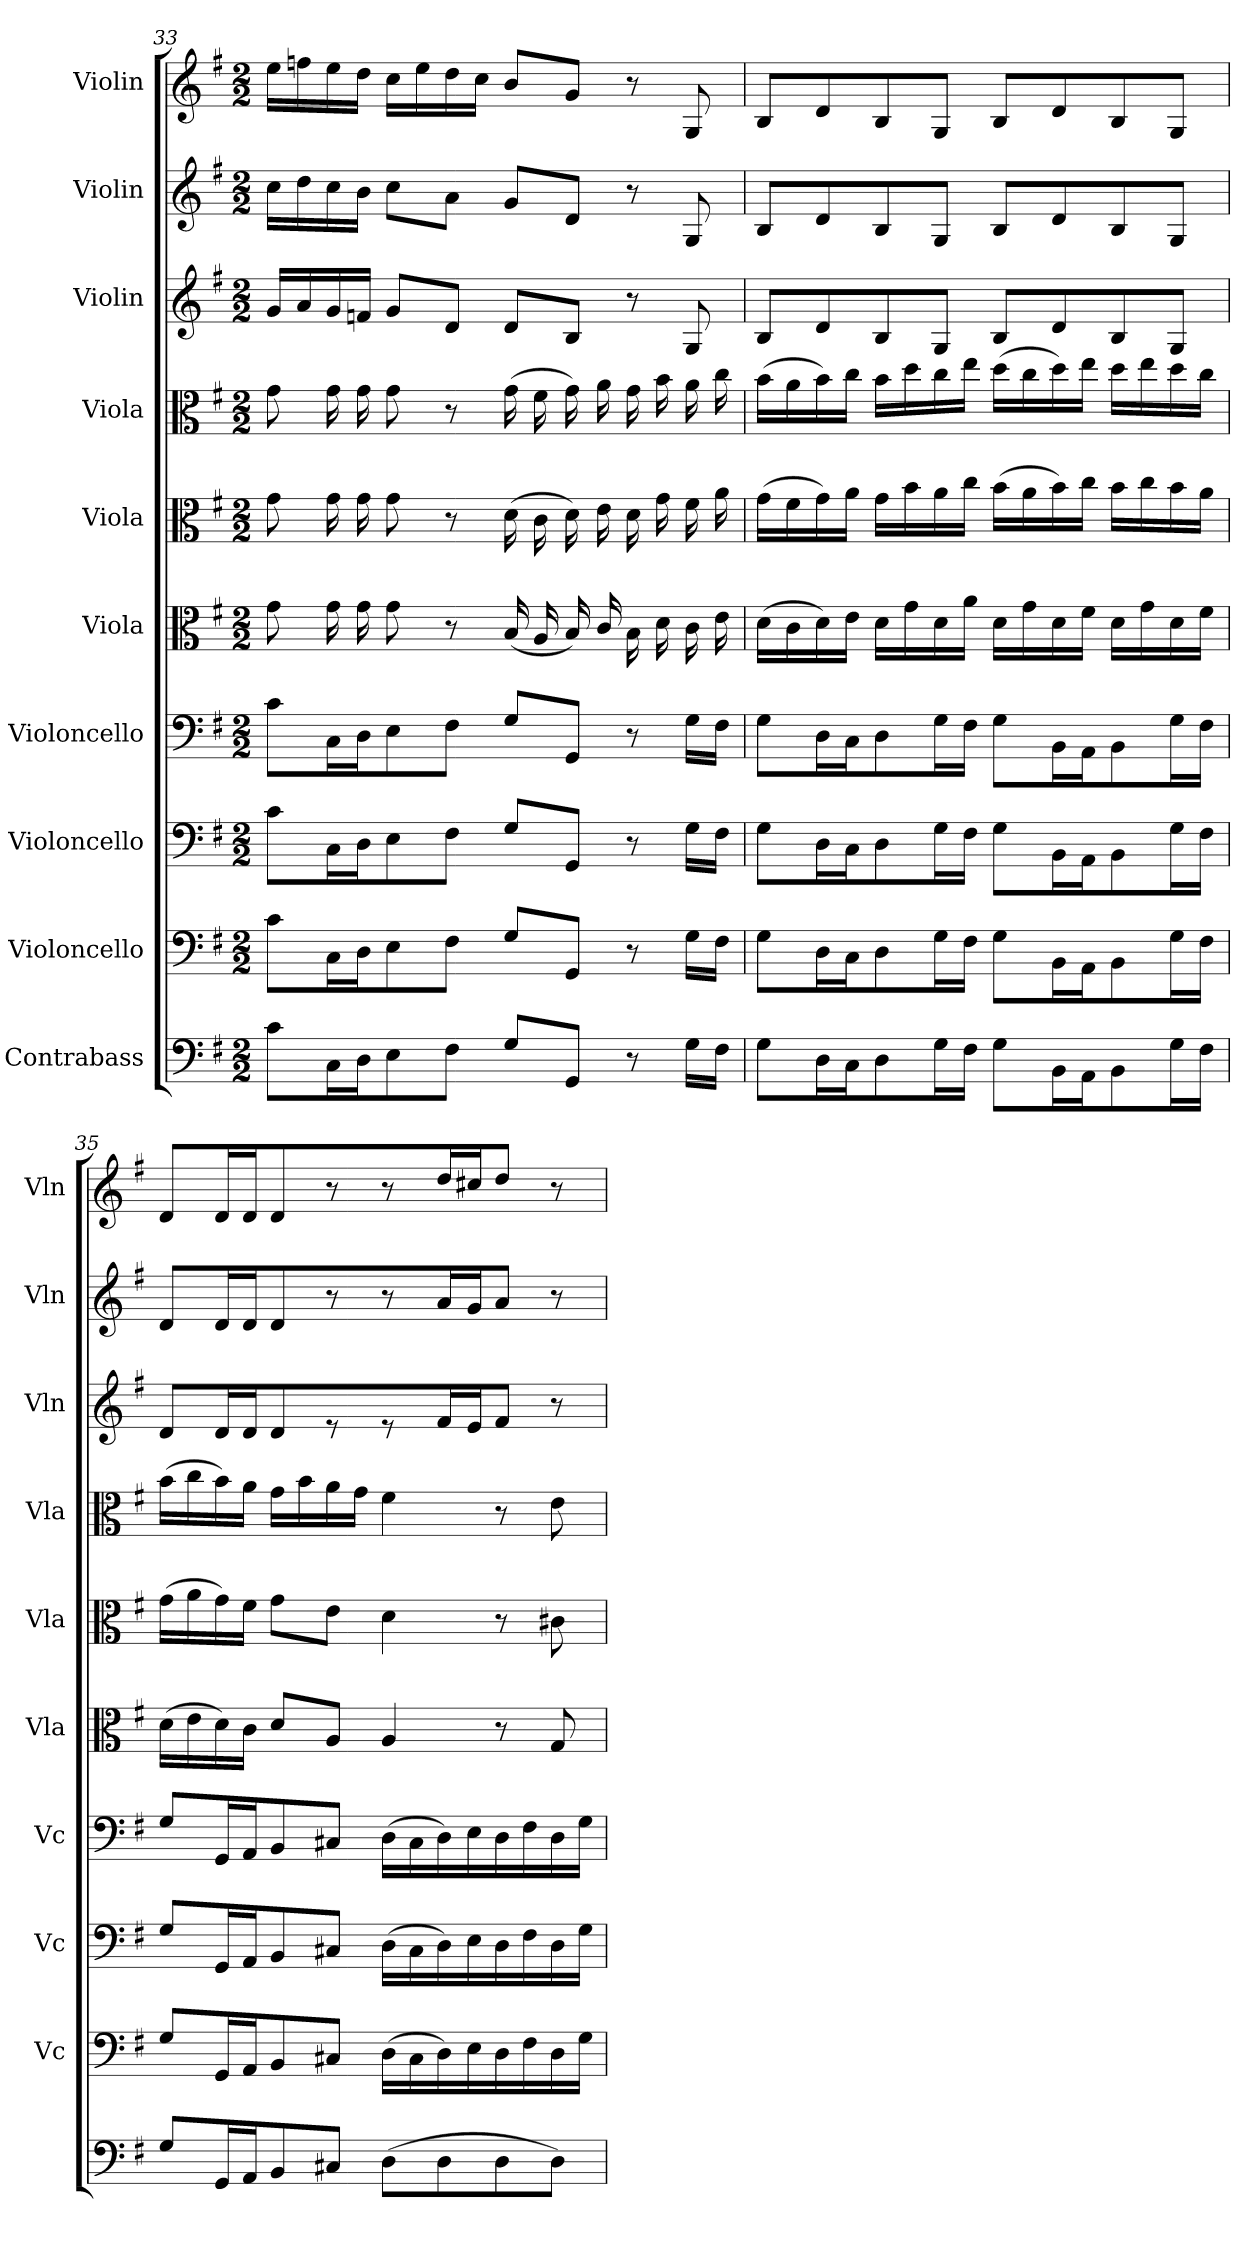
**kern	**kern	**kern	**kern	**kern	**kern	**kern	**kern	**kern	**kern
*part10	*part9	*part8	*part7	*part6	*part5	*part4	*part3	*part2	*part1
*staff10	*staff9	*staff8	*staff7	*staff6	*staff5	*staff4	*staff3	*staff2	*staff1
*I"Contrabass	*I"Violoncello	*I"Violoncello	*I"Violoncello	*I"Viola	*I"Viola	*I"Viola	*I"Violin	*I"Violin	*I"Violin
*	*I'Vc	*I'Vc	*I'Vc	*I'Vla	*I'Vla	*I'Vla	*I'Vln	*I'Vln	*I'Vln
*clefF4	*clefF4	*clefF4	*clefF4	*clefC3	*clefC3	*clefC3	*clefG2	*clefG2	*clefG2
*k[f#]	*k[f#]	*k[f#]	*k[f#]	*k[f#]	*k[f#]	*k[f#]	*k[f#]	*k[f#]	*k[f#]
*G:	*G:	*G:	*G:	*G:	*G:	*G:	*G:	*G:	*G:
*M2/2	*M2/2	*M2/2	*M2/2	*M2/2	*M2/2	*M2/2	*M2/2	*M2/2	*M2/2
=33	=33	=33	=33	=33	=33	=33	=33	=33	=33
8c\L	8c\L	8c\L	8c\L	8g\	8g\	8g\	16g/LL	16cc\LL	16ee\LL
.	.	.	.	.	.	.	16a/	16dd\	16ffn\
16C\L	16C\L	16C\L	16C\L	16g\	16g\	16g\	16g/	16cc\	16ee\
16D\J	16D\J	16D\J	16D\J	16g\	16g\	16g\	16fn/JJ	16b\JJ	16dd\JJ
8E\	8E\	8E\	8E\	8g\	8g\	8g\	8g/L	8cc\L	16cc\LL
.	.	.	.	.	.	.	.	.	16ee\
8F#\J	8F#\J	8F#\J	8F#\J	8r	8r	8r	8d/J	8a\J	16dd\
.	.	.	.	.	.	.	.	.	16cc\JJ
8G/L	8G/L	8G/L	8G/L	(16B/	(16d\	(16g\	8d/L	8g/L	8b/L
.	.	.	.	16A/	16c\	16f#\	.	.	.
8GG/J	8GG/J	8GG/J	8GG/J	16B/)	16d\)	16g\)	8B/J	8d/J	8g/J
.	.	.	.	16c/	16e\	16a\	.	.	.
8r	8r	8r	8r	16B\	16d\	16g\	8r	8r	8r
.	.	.	.	16d\	16g\	16b\	.	.	.
16G\LL	16G\LL	16G\LL	16G\LL	16c\	16f#\	16a\	8G/	8G/	8G/
16F#\JJ	16F#\JJ	16F#\JJ	16F#\JJ	16e\	16a\	16cc\	.	.	.
=34	=34	=34	=34	=34	=34	=34	=34	=34	=34
8G\L	8G\L	8G\L	8G\L	(16d\LL	(16g\LL	(16b\LL	8B/L	8B/L	8B/L
.	.	.	.	16c\	16f#\	16a\	.	.	.
16D\L	16D\L	16D\L	16D\L	16d\)	16g\)	16b\)	8d/	8d/	8d/
16C\J	16C\J	16C\J	16C\J	16e\JJ	16a\JJ	16cc\JJ	.	.	.
8D\	8D\	8D\	8D\	16d\LL	16g\LL	16b\LL	8B/	8B/	8B/
.	.	.	.	16g\	16b\	16dd\	.	.	.
16G\L	16G\L	16G\L	16G\L	16d\	16a\	16cc\	8G/J	8G/J	8G/J
16F#\JJ	16F#\JJ	16F#\JJ	16F#\JJ	16a\JJ	16cc\JJ	16ee\JJ	.	.	.
8G\L	8G\L	8G\L	8G\L	16d\LL	(16b\LL	(16dd\LL	8B/L	8B/L	8B/L
.	.	.	.	16g\	16a\	16cc\	.	.	.
16BB\L	16BB\L	16BB\L	16BB\L	16d\	16b\)	16dd\)	8d/	8d/	8d/
16AA\J	16AA\J	16AA\J	16AA\J	16f#\JJ	16cc\JJ	16ee\JJ	.	.	.
8BB\	8BB\	8BB\	8BB\	16d\LL	16b\LL	16dd\LL	8B/	8B/	8B/
.	.	.	.	16g\	16cc\	16ee\	.	.	.
16G\L	16G\L	16G\L	16G\L	16d\	16b\	16dd\	8G/J	8G/J	8G/J
16F#\JJ	16F#\JJ	16F#\JJ	16F#\JJ	16f#\JJ	16a\JJ	16cc\JJ	.	.	.
=35	=35	=35	=35	=35	=35	=35	=35	=35	=35
8G/L	8G/L	8G/L	8G/L	(16d\LL	(16g\LL	(16b\LL	8d/L	8d/L	8d/L
.	.	.	.	16e\	16a\	16cc\	.	.	.
16GG/L	16GG/L	16GG/L	16GG/L	16d\)	16g\)	16b\)	16d/L	16d/L	16d/L
16AA/J	16AA/J	16AA/J	16AA/J	16c\JJ	16f#\JJ	16a\JJ	16d/J	16d/J	16d/J
8BB/	8BB/	8BB/	8BB/	8d/L	8g\L	16g\LL	8d/	8d/	8d/
.	.	.	.	.	.	16b\	.	.	.
8C#X/J	8C#X/J	8C#X/J	8C#X/J	8A/J	8e\J	16a\	8r	8r	8r
.	.	.	.	.	.	16g\JJ	.	.	.
(8D\L	(16D\LL	(16D\LL	(16D\LL	4A/	4d\	4f#\	8r	8r	8r
.	16C#\	16C#\	16C#\	.	.	.	.	.	.
8D\	16D\)	16D\)	16D\)	.	.	.	16f#/L	16a/L	16dd\L
.	16E\	16E\	16E\	.	.	.	16e/J	16g/J	16cc#X\J
8D\	16D\	16D\	16D\	8r	8r	8r	8f#/J	8a/J	8dd\J
.	16F#\	16F#\	16F#\	.	.	.	.	.	.
8D\J)	16D\	16D\	16D\	8G/	8c#X\	8e\	8r	8r	8r
.	16G\JJ	16G\JJ	16G\JJ	.	.	.	.	.	.
=	=	=	=	=	=	=	=	=	=
*-	*-	*-	*-	*-	*-	*-	*-	*-	*-
